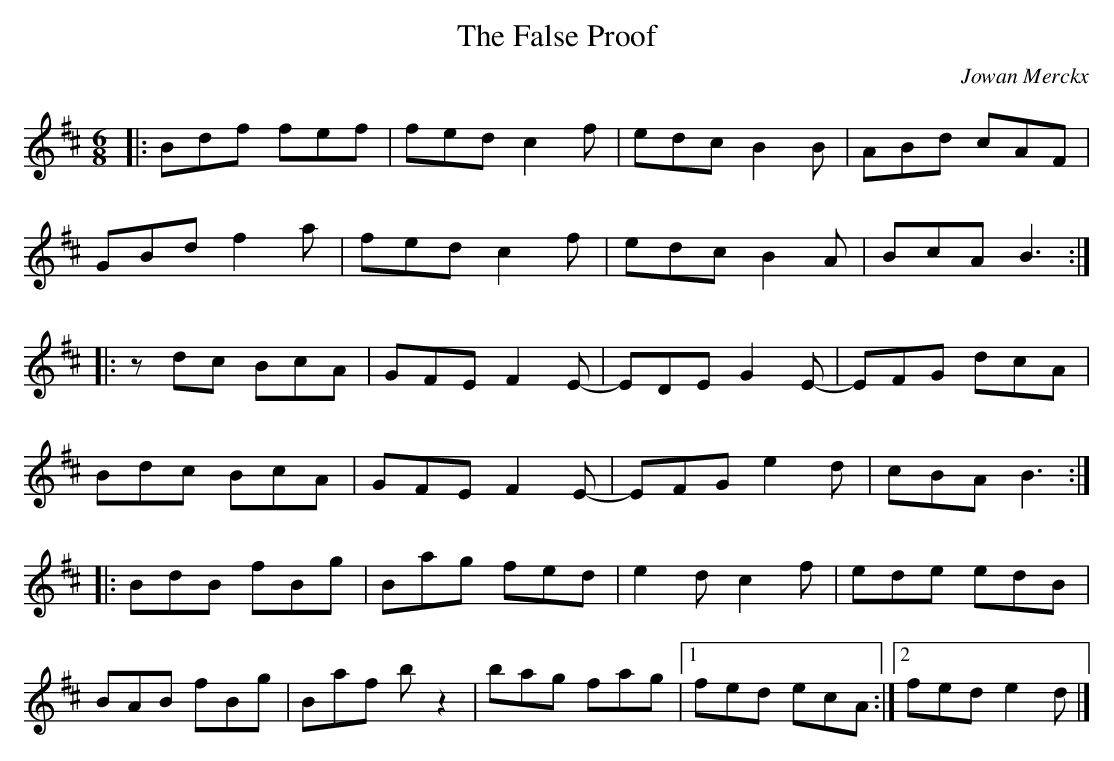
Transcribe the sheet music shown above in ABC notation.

X:1
T:The False Proof
C:Jowan Merckx
M:6/8
L:1/8
K:Bmin
|: Bdf fef | fed c2f | edc B2B | ABd cAF |
GBd f2a | fed c2f | edc B2A | BcA B3 :|
|:zdc BcA | GFE F2E- | EDE G2E- |EFG dcA |
Bdc BcA | GFE F2E- | EFG e2d | cBA B3 :|
|:BdB fBg | Bag fed | e2d c2f | ede edB |
BAB fBg | Baf bz2 | bag fag |1 fed ecA :|2 fed e2d |]
